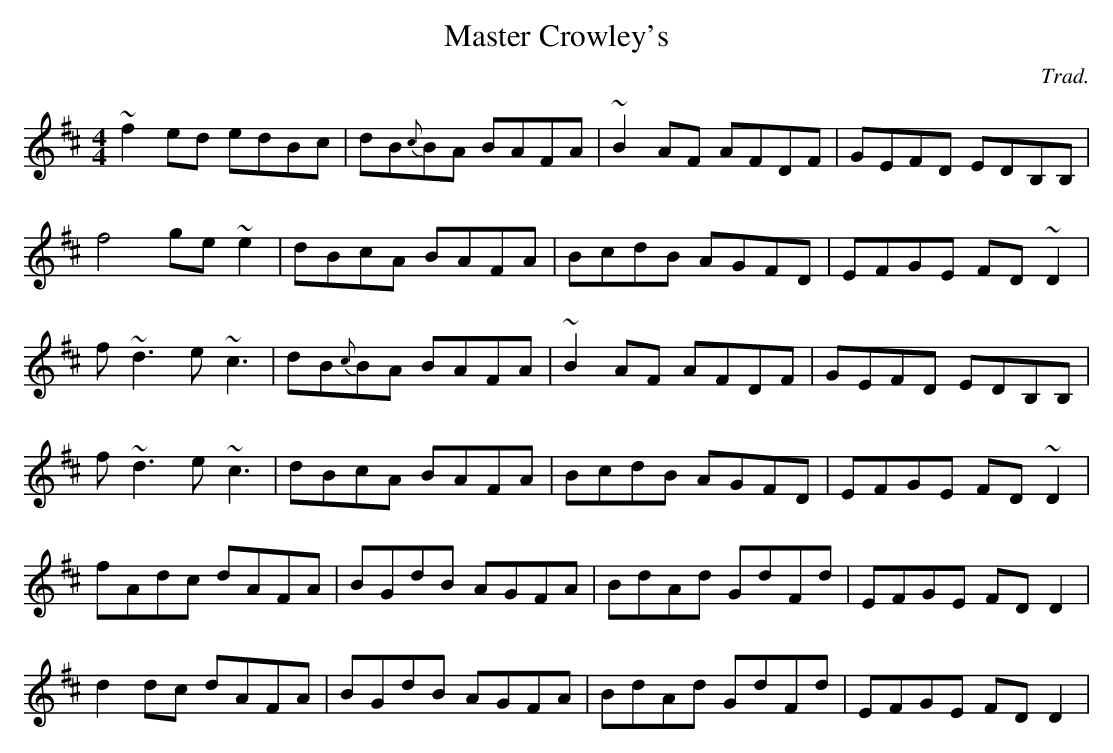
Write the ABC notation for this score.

X:1
T:Master Crowley's
C:Trad.
M:4/4
K:Edor
~f2ed edBc|dB{c}BA BAFA|~B2AF AFDF|GEFD EDB,B,|
f4 ge~e2|dBcA BAFA|BcdB AGFD|EFGE FD~D2|
f~d3 e~c3|dB{c}BA BAFA|~B2AF AFDF|GEFD EDB,B,|
f~d3 e~c3|dBcA BAFA|BcdB AGFD|EFGE FD~D2|
fAdc dAFA|BGdB AGFA|BdAd GdFd|EFGE FDD2|
d2dc dAFA|BGdB AGFA|BdAd GdFd|EFGE FDD2|
